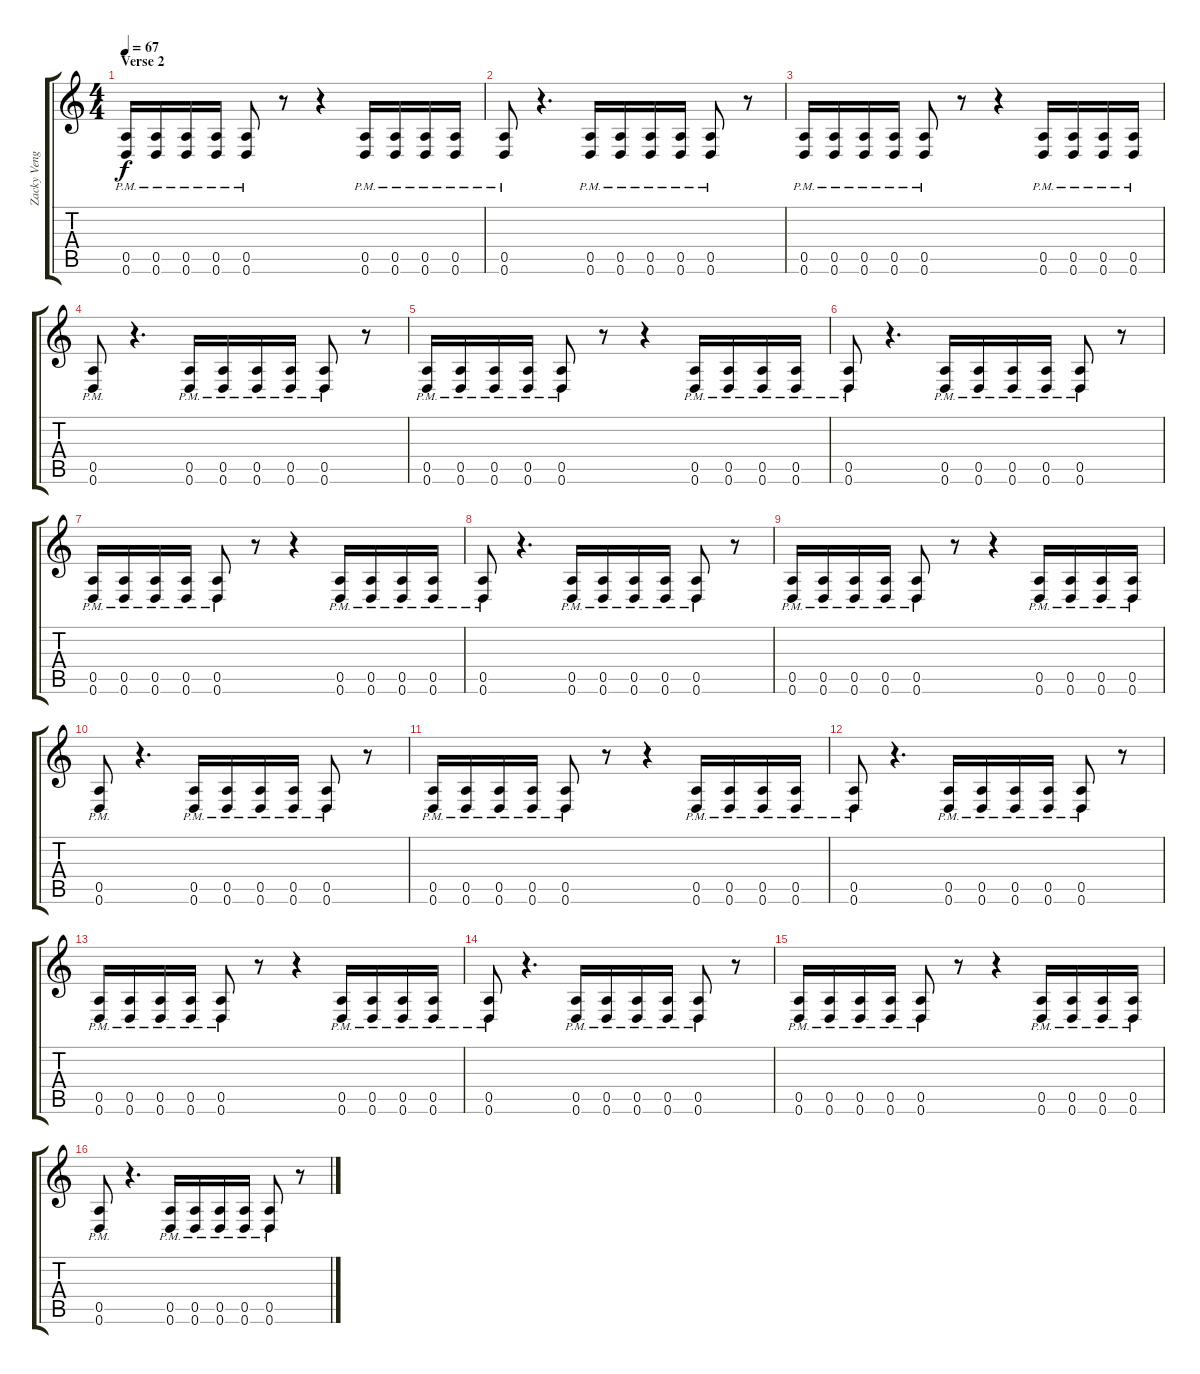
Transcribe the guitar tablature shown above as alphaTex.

\track ("Zacky Vengeance" "Zacky Veng") {instrument distortionguitar}
\staff {score tabs}
\tuning (E4 B3 G3 D3 A2 D2) {hide}
\ts (4 4)
\section ("" "Verse 2")
\tempo 67
\clef g2
\ks c
(0.5{pm} 0.6{pm}).16{dy f} (0.5{pm} 0.6{pm}).16 (0.5{pm} 0.6{pm}).16 (0.5{pm} 0.6{pm}).16 (0.5{pm} 0.6{pm}).8 r.8 r.4 (0.5{pm} 0.6{pm}).16 (0.5{pm} 0.6{pm}).16 (0.5{pm} 0.6{pm}).16 (0.5{pm} 0.6{pm}).16 |
(0.5{pm} 0.6{pm}).8 r.4{d} (0.5{pm} 0.6{pm}).16 (0.5{pm} 0.6{pm}).16 (0.5{pm} 0.6{pm}).16 (0.5{pm} 0.6{pm}).16 (0.5{pm} 0.6{pm}).8 r.8 |
(0.5{pm} 0.6{pm}).16 (0.5{pm} 0.6{pm}).16 (0.5{pm} 0.6{pm}).16 (0.5{pm} 0.6{pm}).16 (0.5{pm} 0.6{pm}).8 r.8 r.4 (0.5{pm} 0.6{pm}).16 (0.5{pm} 0.6{pm}).16 (0.5{pm} 0.6{pm}).16 (0.5{pm} 0.6{pm}).16 |
(0.5{pm} 0.6{pm}).8 r.4{d} (0.5{pm} 0.6{pm}).16 (0.5{pm} 0.6{pm}).16 (0.5{pm} 0.6{pm}).16 (0.5{pm} 0.6{pm}).16 (0.5{pm} 0.6{pm}).8 r.8 |
(0.5{pm} 0.6{pm}).16 (0.5{pm} 0.6{pm}).16 (0.5{pm} 0.6{pm}).16 (0.5{pm} 0.6{pm}).16 (0.5{pm} 0.6{pm}).8 r.8 r.4 (0.5{pm} 0.6{pm}).16 (0.5{pm} 0.6{pm}).16 (0.5{pm} 0.6{pm}).16 (0.5{pm} 0.6{pm}).16 |
(0.5{pm} 0.6{pm}).8 r.4{d} (0.5{pm} 0.6{pm}).16 (0.5{pm} 0.6{pm}).16 (0.5{pm} 0.6{pm}).16 (0.5{pm} 0.6{pm}).16 (0.5{pm} 0.6{pm}).8 r.8 |
(0.5{pm} 0.6{pm}).16 (0.5{pm} 0.6{pm}).16 (0.5{pm} 0.6{pm}).16 (0.5{pm} 0.6{pm}).16 (0.5{pm} 0.6{pm}).8 r.8 r.4 (0.5{pm} 0.6{pm}).16 (0.5{pm} 0.6{pm}).16 (0.5{pm} 0.6{pm}).16 (0.5{pm} 0.6{pm}).16 |
(0.5{pm} 0.6{pm}).8 r.4{d} (0.5{pm} 0.6{pm}).16 (0.5{pm} 0.6{pm}).16 (0.5{pm} 0.6{pm}).16 (0.5{pm} 0.6{pm}).16 (0.5{pm} 0.6{pm}).8 r.8 |
(0.5{pm} 0.6{pm}).16 (0.5{pm} 0.6{pm}).16 (0.5{pm} 0.6{pm}).16 (0.5{pm} 0.6{pm}).16 (0.5{pm} 0.6{pm}).8 r.8 r.4 (0.5{pm} 0.6{pm}).16 (0.5{pm} 0.6{pm}).16 (0.5{pm} 0.6{pm}).16 (0.5{pm} 0.6{pm}).16 |
(0.5{pm} 0.6{pm}).8 r.4{d} (0.5{pm} 0.6{pm}).16 (0.5{pm} 0.6{pm}).16 (0.5{pm} 0.6{pm}).16 (0.5{pm} 0.6{pm}).16 (0.5{pm} 0.6{pm}).8 r.8 |
(0.5{pm} 0.6{pm}).16 (0.5{pm} 0.6{pm}).16 (0.5{pm} 0.6{pm}).16 (0.5{pm} 0.6{pm}).16 (0.5{pm} 0.6{pm}).8 r.8 r.4 (0.5{pm} 0.6{pm}).16 (0.5{pm} 0.6{pm}).16 (0.5{pm} 0.6{pm}).16 (0.5{pm} 0.6{pm}).16 |
(0.5{pm} 0.6{pm}).8 r.4{d} (0.5{pm} 0.6{pm}).16 (0.5{pm} 0.6{pm}).16 (0.5{pm} 0.6{pm}).16 (0.5{pm} 0.6{pm}).16 (0.5{pm} 0.6{pm}).8 r.8 |
(0.5{pm} 0.6{pm}).16 (0.5{pm} 0.6{pm}).16 (0.5{pm} 0.6{pm}).16 (0.5{pm} 0.6{pm}).16 (0.5{pm} 0.6{pm}).8 r.8 r.4 (0.5{pm} 0.6{pm}).16 (0.5{pm} 0.6{pm}).16 (0.5{pm} 0.6{pm}).16 (0.5{pm} 0.6{pm}).16 |
(0.5{pm} 0.6{pm}).8 r.4{d} (0.5{pm} 0.6{pm}).16 (0.5{pm} 0.6{pm}).16 (0.5{pm} 0.6{pm}).16 (0.5{pm} 0.6{pm}).16 (0.5{pm} 0.6{pm}).8 r.8 |
(0.5{pm} 0.6{pm}).16 (0.5{pm} 0.6{pm}).16 (0.5{pm} 0.6{pm}).16 (0.5{pm} 0.6{pm}).16 (0.5{pm} 0.6{pm}).8 r.8 r.4 (0.5{pm} 0.6{pm}).16 (0.5{pm} 0.6{pm}).16 (0.5{pm} 0.6{pm}).16 (0.5{pm} 0.6{pm}).16 |
(0.5{pm} 0.6{pm}).8 r.4{d} (0.5{pm} 0.6{pm}).16 (0.5{pm} 0.6{pm}).16 (0.5{pm} 0.6{pm}).16 (0.5{pm} 0.6{pm}).16 (0.5{pm} 0.6{pm}).8 r.8
